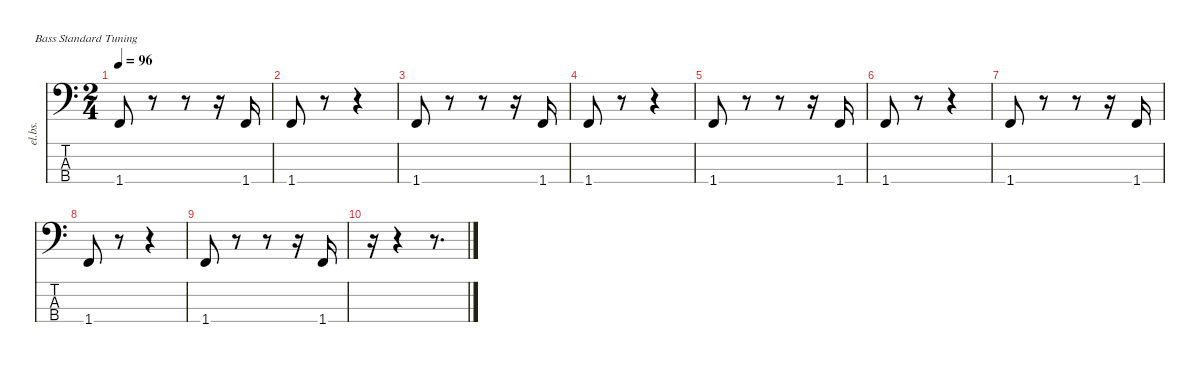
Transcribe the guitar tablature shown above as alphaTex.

\defaultSystemsLayout 4
\hideDynamics
\bracketExtendMode nobrackets
\otherSystemsTrackNameOrientation horizontal
\track ("Bass" "el.bs.") {instrument electricbassfinger}
\staff {score tabs}
\tuning (G2 D2 A1 E1)
\ts (2 4)
\tempo 96
\clef f4
\ks c
1.4.8{dy f beam Up} r.8{beam Up} r.8{beam Up} r.16{beam Up} 1.4.16{beam Up} |
1.4.8{beam Up} r.8{beam Up} r.4{beam Up} |
1.4.8{beam Up} r.8{beam Up} r.8{beam Up} r.16{beam Up} 1.4.16{beam Up} |
1.4.8{beam Up} r.8{beam Up} r.4{beam Up} |
1.4.8{beam Up} r.8{beam Up} r.8{beam Up} r.16{beam Up} 1.4.16{beam Up} |
1.4.8{beam Up} r.8{beam Up} r.4{beam Up} |
1.4.8{beam Up} r.8{beam Up} r.8{beam Up} r.16{beam Up} 1.4.16{beam Up} |
1.4.8{beam Up} r.8{beam Up} r.4{beam Up} |
1.4.8{beam Up} r.8{beam Up} r.8{beam Up} r.16{beam Up} 1.4.16{beam Up} |
r.16{beam Down} r.4{beam Down} r.8{d beam Down}
